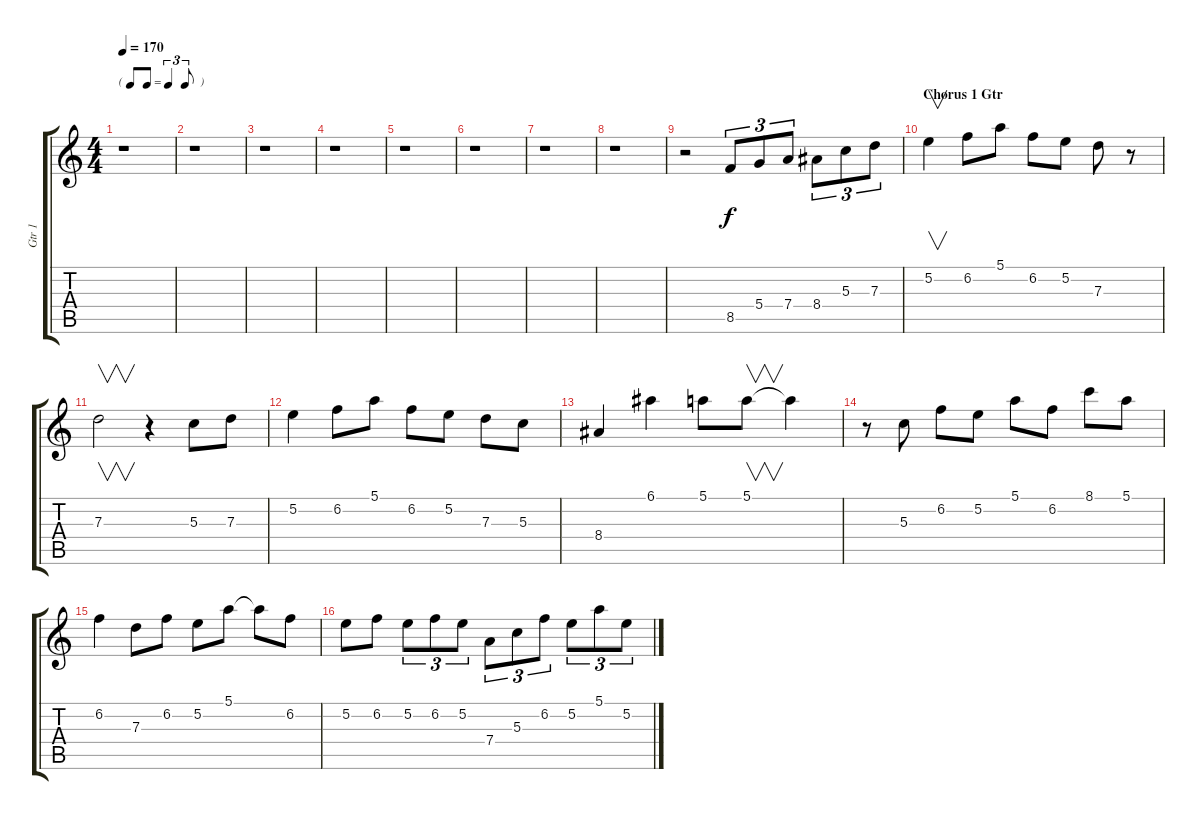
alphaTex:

\track ("Gtr 1" "Gtr 1") {instrument acousticguitarsteel}
\staff {score tabs}
\tuning (E4 B3 G3 D3 A2 E2) {hide}
\ts (4 4)
\tf triplet8th
\tempo 170
\clef g2
\ks c
r.1{dy f} |
r.1 |
r.1 |
r.1 |
r.1 |
r.1 |
r.1 |
r.1 |
r.2 8.5.8{tu (3 2)} 5.4.8{tu (3 2)} 7.4.8{tu (3 2)} 8.4.8{tu (3 2)} 5.3.8{tu (3 2)} 7.3.8{tu (3 2)} |
\section ("" "Chorus 1 Gtr")
5.2.4{v} 6.2.8 5.1.8 6.2.8 5.2.8 7.3.8 r.8 |
7.3.2{v} r.4 5.3.8 7.3.8 |
5.2.4 6.2.8 5.1.8 6.2.8 5.2.8 7.3.8 5.3.8 |
8.4.4 6.1.4 5.1.8 5.1.8{v} 5.1{t}.4 |
r.8 5.3.8 6.2.8 5.2.8 5.1.8 6.2.8 8.1.8 5.1.8 |
6.2.4 7.3.8 6.2.8 5.2.8 5.1.8 5.1{t}.8 6.2.8 |
5.2.8 6.2.8 5.2.8{tu (3 2)} 6.2.8{tu (3 2)} 5.2.8{tu (3 2)} 7.4.8{tu (3 2)} 5.3.8{tu (3 2)} 6.2.8{tu (3 2)} 5.2.8{tu (3 2)} 5.1.8{tu (3 2)} 5.2.8{tu (3 2)}
